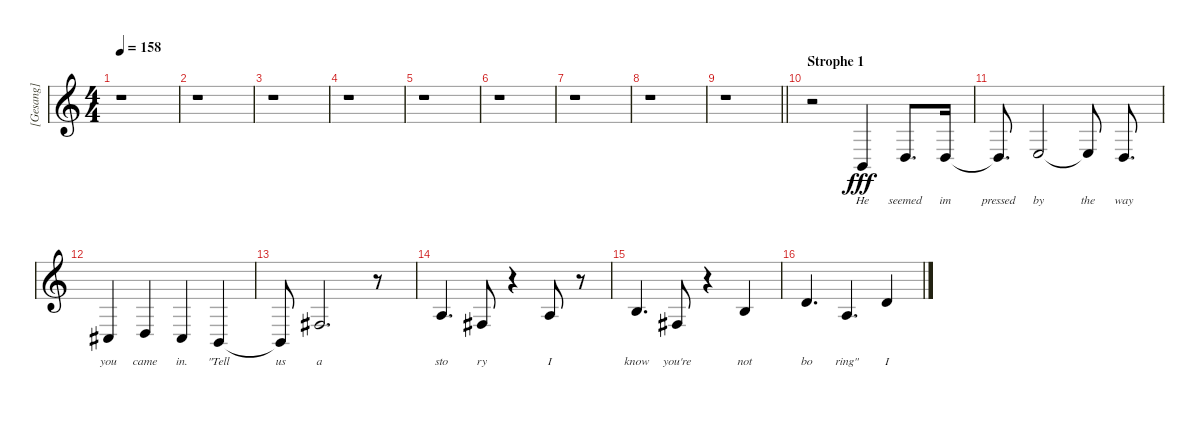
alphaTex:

\track ("[Gesang]" "[Gesang]") {instrument tenorsax}
\staff {score}
\tuning (E4 B3 G3 D3 A2 E2) {hide}
\ts (4 4)
\tempo 158
\clef g2
\ks c
r.1{dy fff} |
r.1 |
r.1 |
r.1 |
r.1 |
r.1 |
r.1 |
r.1 |
\barLineRight lightlight
r.1 |
\section ("" "Strophe 1")
r.2 2.5.4{lyrics (0 "He") lyrics (1 "") lyrics (2 "") lyrics (3 "") lyrics (4 "")} 0.4.8{d lyrics (0 "seemed") lyrics (1 "") lyrics (2 "") lyrics (3 "") lyrics (4 "")} 0.4.16{lyrics (0 "im") lyrics (1 "") lyrics (2 "") lyrics (3 "") lyrics (4 "")} |
0.4{t}.8{d lyrics (0 "pressed") lyrics (1 "") lyrics (2 "") lyrics (3 "") lyrics (4 "")} 2.4.2{lyrics (0 "by") lyrics (1 "") lyrics (2 "") lyrics (3 "") lyrics (4 "")} 2.4{t}.8{lyrics (0 "the") lyrics (1 "") lyrics (2 "") lyrics (3 "") lyrics (4 "")} 0.4.8{d lyrics (0 "way") lyrics (1 "") lyrics (2 "") lyrics (3 "") lyrics (4 "")} |
4.5.4{lyrics (0 "you") lyrics (1 "") lyrics (2 "") lyrics (3 "") lyrics (4 "")} 0.4.4{lyrics (0 "came") lyrics (1 "") lyrics (2 "") lyrics (3 "") lyrics (4 "")} 4.5.4{lyrics (0 "in.") lyrics (1 "") lyrics (2 "") lyrics (3 "") lyrics (4 "")} 2.5.4{lyrics (0 "\"Tell") lyrics (1 "") lyrics (2 "") lyrics (3 "") lyrics (4 "")} |
2.5{t}.8{lyrics (0 "us") lyrics (1 "") lyrics (2 "") lyrics (3 "") lyrics (4 "")} 4.4.2{d lyrics (0 "a") lyrics (1 "") lyrics (2 "") lyrics (3 "") lyrics (4 "")} r.8 |
2.3.4{d lyrics (0 "sto") lyrics (1 "") lyrics (2 "") lyrics (3 "") lyrics (4 "")} 4.4.8{lyrics (0 "ry") lyrics (1 "") lyrics (2 "") lyrics (3 "") lyrics (4 "")} r.4 2.3.8{lyrics (0 "I") lyrics (1 "") lyrics (2 "") lyrics (3 "") lyrics (4 "")} r.8 |
0.2.4{d lyrics (0 "know") lyrics (1 "") lyrics (2 "") lyrics (3 "") lyrics (4 "")} 4.4.8{lyrics (0 "you're") lyrics (1 "") lyrics (2 "") lyrics (3 "") lyrics (4 "")} r.4 0.2.4{lyrics (0 "not") lyrics (1 "") lyrics (2 "") lyrics (3 "") lyrics (4 "")} |
3.2.4{d lyrics (0 "bo") lyrics (1 "") lyrics (2 "") lyrics (3 "") lyrics (4 "")} 2.3.4{d lyrics (0 "ring\"") lyrics (1 "") lyrics (2 "") lyrics (3 "") lyrics (4 "")} 3.2.4{lyrics (0 "I") lyrics (1 "") lyrics (2 "") lyrics (3 "") lyrics (4 "")}
